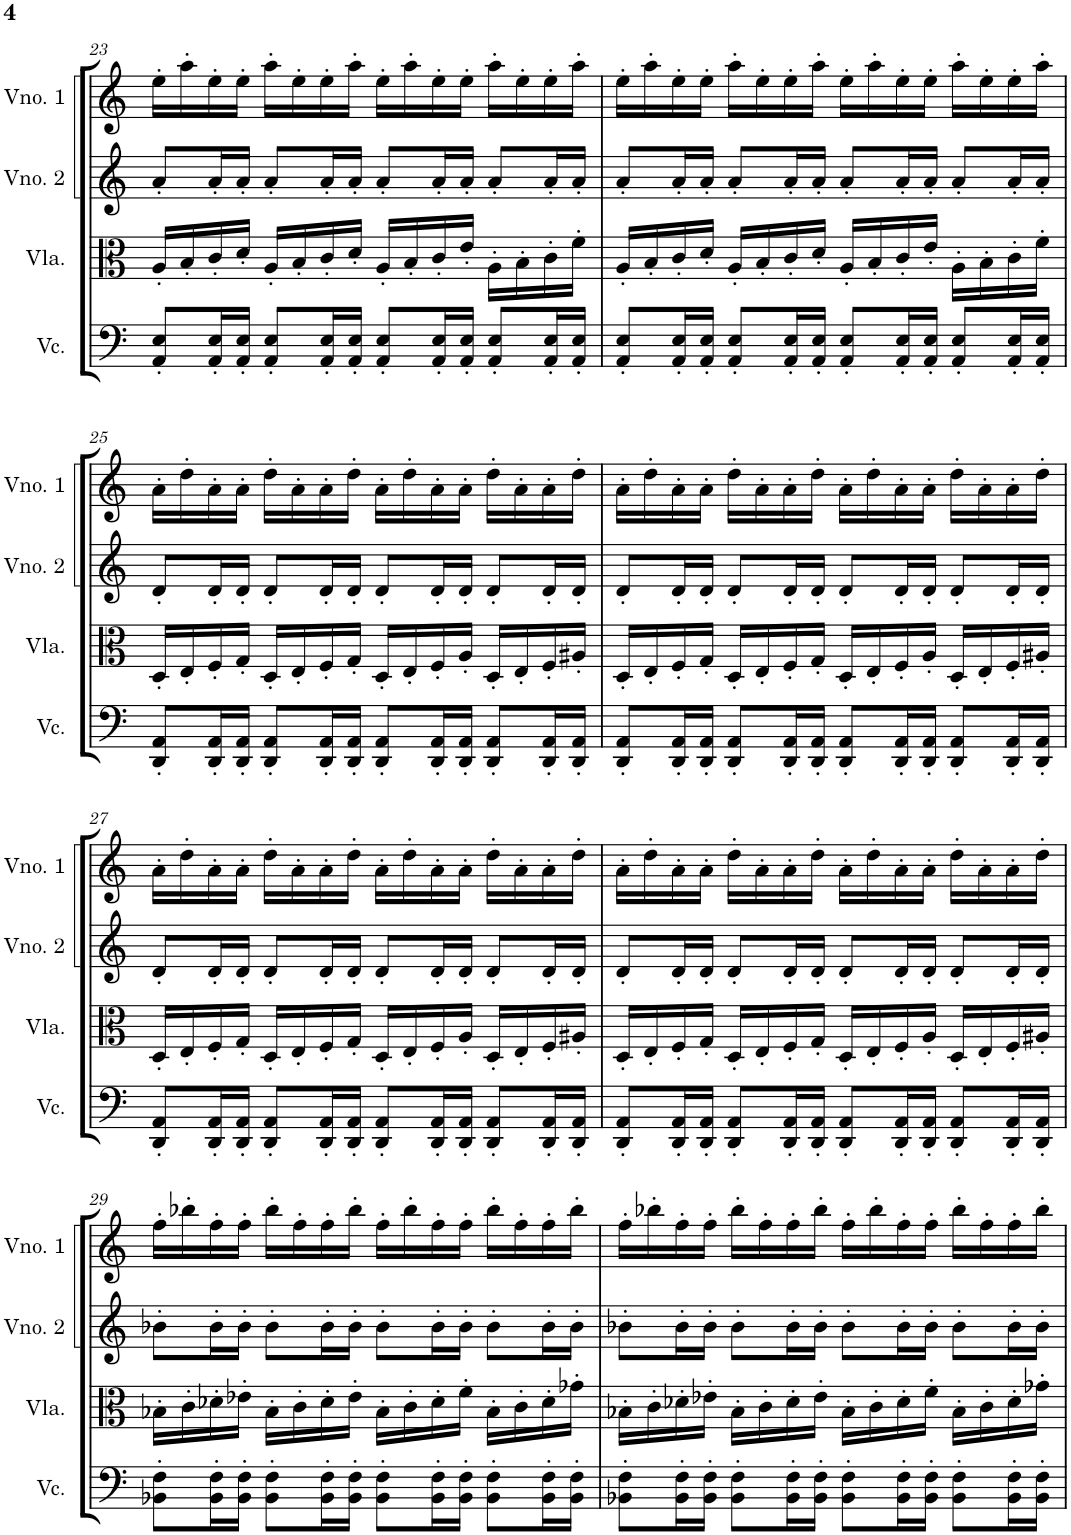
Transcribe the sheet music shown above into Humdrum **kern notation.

**kern	**kern	**kern	**kern
*part4	*part3	*part2	*part1
*staff4	*staff3	*staff2	*staff1
*I"Violoncelo	*I"Viola	*I"Violino 2	*I"Violino 1
*I'Vc.	*I'Vla.	*I'Vno. 2	*I'Vno. 1
!!LO:PB:g=z
*clefF4	*clefC3	*clefG2	*clefG2
*k[]	*k[]	*k[]	*k[]
*M4/4	*M4/4	*M4/4	*M4/4
=23	=23	=23	=23
8AA/' 8E/'L	16A'/LL	8a'/L	16ee'\LL
.	16B'/	.	16aa'\
16AA/' 16E/'L	16c'/	16a'/L	16ee'\
16AA/' 16E/'JJ	16d'/JJ	16a'/JJ	16ee'\JJ
8AA/' 8E/'L	16A'/LL	8a'/L	16aa'\LL
.	16B'/	.	16ee'\
16AA/' 16E/'L	16c'/	16a'/L	16ee'\
16AA/' 16E/'JJ	16d'/JJ	16a'/JJ	16aa'\JJ
8AA/' 8E/'L	16A'/LL	8a'/L	16ee'\LL
.	16B'/	.	16aa'\
16AA/' 16E/'L	16c'/	16a'/L	16ee'\
16AA/' 16E/'JJ	16e'/JJ	16a'/JJ	16ee'\JJ
8AA/' 8E/'L	16A'\LL	8a'/L	16aa'\LL
.	16B'\	.	16ee'\
16AA/' 16E/'L	16c'\	16a'/L	16ee'\
16AA/' 16E/'JJ	16f'\JJ	16a'/JJ	16aa'\JJ
=24	=24	=24	=24
8AA/' 8E/'L	16A'/LL	8a'/L	16ee'\LL
.	16B'/	.	16aa'\
16AA/' 16E/'L	16c'/	16a'/L	16ee'\
16AA/' 16E/'JJ	16d'/JJ	16a'/JJ	16ee'\JJ
8AA/' 8E/'L	16A'/LL	8a'/L	16aa'\LL
.	16B'/	.	16ee'\
16AA/' 16E/'L	16c'/	16a'/L	16ee'\
16AA/' 16E/'JJ	16d'/JJ	16a'/JJ	16aa'\JJ
8AA/' 8E/'L	16A'/LL	8a'/L	16ee'\LL
.	16B'/	.	16aa'\
16AA/' 16E/'L	16c'/	16a'/L	16ee'\
16AA/' 16E/'JJ	16e'/JJ	16a'/JJ	16ee'\JJ
8AA/' 8E/'L	16A'\LL	8a'/L	16aa'\LL
.	16B'\	.	16ee'\
16AA/' 16E/'L	16c'\	16a'/L	16ee'\
16AA/' 16E/'JJ	16f'\JJ	16a'/JJ	16aa'\JJ
!!LO:LB:g=z
=25	=25	=25	=25
8DD/' 8AA/'L	16D'/LL	8d'/L	16a'\LL
.	16E'/	.	16dd'\
16DD/' 16AA/'L	16F'/	16d'/L	16a'\
16DD/' 16AA/'JJ	16G'/JJ	16d'/JJ	16a'\JJ
8DD/' 8AA/'L	16D'/LL	8d'/L	16dd'\LL
.	16E'/	.	16a'\
16DD/' 16AA/'L	16F'/	16d'/L	16a'\
16DD/' 16AA/'JJ	16G'/JJ	16d'/JJ	16dd'\JJ
8DD/' 8AA/'L	16D'/LL	8d'/L	16a'\LL
.	16E'/	.	16dd'\
16DD/' 16AA/'L	16F'/	16d'/L	16a'\
16DD/' 16AA/'JJ	16A'/JJ	16d'/JJ	16a'\JJ
8DD/' 8AA/'L	16D'/LL	8d'/L	16dd'\LL
.	16E'/	.	16a'\
16DD/' 16AA/'L	16F'/	16d'/L	16a'\
16DD/' 16AA/'JJ	16A#X'/JJ	16d'/JJ	16dd'\JJ
=26	=26	=26	=26
8DD/' 8AA/'L	16D'/LL	8d'/L	16a'\LL
.	16E'/	.	16dd'\
16DD/' 16AA/'L	16F'/	16d'/L	16a'\
16DD/' 16AA/'JJ	16G'/JJ	16d'/JJ	16a'\JJ
8DD/' 8AA/'L	16D'/LL	8d'/L	16dd'\LL
.	16E'/	.	16a'\
16DD/' 16AA/'L	16F'/	16d'/L	16a'\
16DD/' 16AA/'JJ	16G'/JJ	16d'/JJ	16dd'\JJ
8DD/' 8AA/'L	16D'/LL	8d'/L	16a'\LL
.	16E'/	.	16dd'\
16DD/' 16AA/'L	16F'/	16d'/L	16a'\
16DD/' 16AA/'JJ	16A'/JJ	16d'/JJ	16a'\JJ
8DD/' 8AA/'L	16D'/LL	8d'/L	16dd'\LL
.	16E'/	.	16a'\
16DD/' 16AA/'L	16F'/	16d'/L	16a'\
16DD/' 16AA/'JJ	16A#X'/JJ	16d'/JJ	16dd'\JJ
!!LO:LB:g=z
=27	=27	=27	=27
8DD/' 8AA/'L	16D'/LL	8d'/L	16a'\LL
.	16E'/	.	16dd'\
16DD/' 16AA/'L	16F'/	16d'/L	16a'\
16DD/' 16AA/'JJ	16G'/JJ	16d'/JJ	16a'\JJ
8DD/' 8AA/'L	16D'/LL	8d'/L	16dd'\LL
.	16E'/	.	16a'\
16DD/' 16AA/'L	16F'/	16d'/L	16a'\
16DD/' 16AA/'JJ	16G'/JJ	16d'/JJ	16dd'\JJ
8DD/' 8AA/'L	16D'/LL	8d'/L	16a'\LL
.	16E'/	.	16dd'\
16DD/' 16AA/'L	16F'/	16d'/L	16a'\
16DD/' 16AA/'JJ	16A'/JJ	16d'/JJ	16a'\JJ
8DD/' 8AA/'L	16D'/LL	8d'/L	16dd'\LL
.	16E'/	.	16a'\
16DD/' 16AA/'L	16F'/	16d'/L	16a'\
16DD/' 16AA/'JJ	16A#X'/JJ	16d'/JJ	16dd'\JJ
=28	=28	=28	=28
8DD/' 8AA/'L	16D'/LL	8d'/L	16a'\LL
.	16E'/	.	16dd'\
16DD/' 16AA/'L	16F'/	16d'/L	16a'\
16DD/' 16AA/'JJ	16G'/JJ	16d'/JJ	16a'\JJ
8DD/' 8AA/'L	16D'/LL	8d'/L	16dd'\LL
.	16E'/	.	16a'\
16DD/' 16AA/'L	16F'/	16d'/L	16a'\
16DD/' 16AA/'JJ	16G'/JJ	16d'/JJ	16dd'\JJ
8DD/' 8AA/'L	16D'/LL	8d'/L	16a'\LL
.	16E'/	.	16dd'\
16DD/' 16AA/'L	16F'/	16d'/L	16a'\
16DD/' 16AA/'JJ	16A'/JJ	16d'/JJ	16a'\JJ
8DD/' 8AA/'L	16D'/LL	8d'/L	16dd'\LL
.	16E'/	.	16a'\
16DD/' 16AA/'L	16F'/	16d'/L	16a'\
16DD/' 16AA/'JJ	16A#X'/JJ	16d'/JJ	16dd'\JJ
!!LO:LB:g=z
=29	=29	=29	=29
8BB-X\' 8F\'L	16B-X'\LL	8b-X'\L	16ff'\LL
.	16c'\	.	16bb-X'\
16BB-\' 16F\'L	16d-X'\	16b-'\L	16ff'\
16BB-\' 16F\'JJ	16e-X'\JJ	16b-'\JJ	16ff'\JJ
8BB-\' 8F\'L	16B-'\LL	8b-'\L	16bb-'\LL
.	16c'\	.	16ff'\
16BB-\' 16F\'L	16d-'\	16b-'\L	16ff'\
16BB-\' 16F\'JJ	16e-'\JJ	16b-'\JJ	16bb-'\JJ
8BB-\' 8F\'L	16B-'\LL	8b-'\L	16ff'\LL
.	16c'\	.	16bb-'\
16BB-\' 16F\'L	16d-'\	16b-'\L	16ff'\
16BB-\' 16F\'JJ	16f'\JJ	16b-'\JJ	16ff'\JJ
8BB-\' 8F\'L	16B-'\LL	8b-'\L	16bb-'\LL
.	16c'\	.	16ff'\
16BB-\' 16F\'L	16d-'\	16b-'\L	16ff'\
16BB-\' 16F\'JJ	16g-X'\JJ	16b-'\JJ	16bb-'\JJ
=30	=30	=30	=30
8BB-X\' 8F\'L	16B-X'\LL	8b-X'\L	16ff'\LL
.	16c'\	.	16bb-X'\
16BB-\' 16F\'L	16d-X'\	16b-'\L	16ff'\
16BB-\' 16F\'JJ	16e-X'\JJ	16b-'\JJ	16ff'\JJ
8BB-\' 8F\'L	16B-'\LL	8b-'\L	16bb-'\LL
.	16c'\	.	16ff'\
16BB-\' 16F\'L	16d-'\	16b-'\L	16ff'\
16BB-\' 16F\'JJ	16e-'\JJ	16b-'\JJ	16bb-'\JJ
8BB-\' 8F\'L	16B-'\LL	8b-'\L	16ff'\LL
.	16c'\	.	16bb-'\
16BB-\' 16F\'L	16d-'\	16b-'\L	16ff'\
16BB-\' 16F\'JJ	16f'\JJ	16b-'\JJ	16ff'\JJ
8BB-\' 8F\'L	16B-'\LL	8b-'\L	16bb-'\LL
.	16c'\	.	16ff'\
16BB-\' 16F\'L	16d-'\	16b-'\L	16ff'\
16BB-\' 16F\'JJ	16g-X'\JJ	16b-'\JJ	16bb-'\JJ
=	=	=	=
*-	*-	*-	*-
